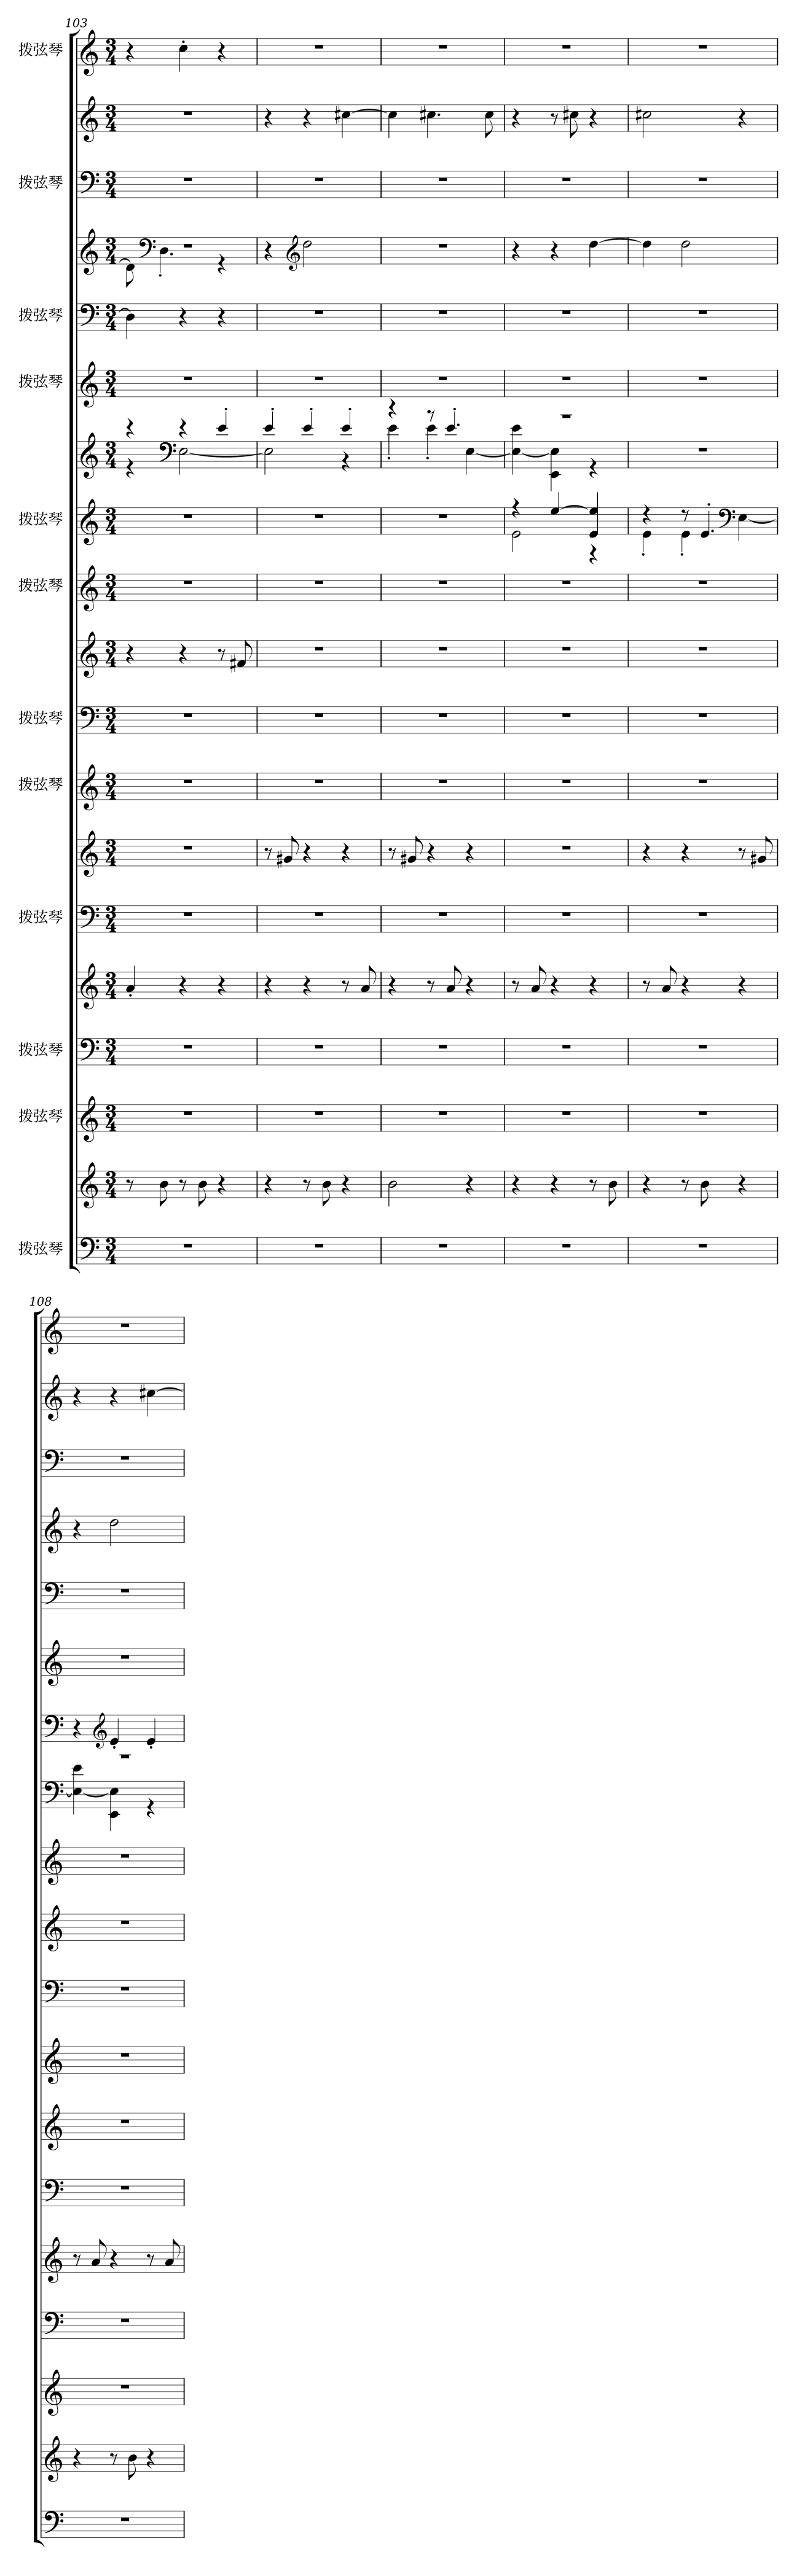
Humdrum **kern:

**kern	**kern	**kern	**kern	**kern	**kern	**kern	**kern	**kern	**kern	**kern	**kern	**kern	**kern	**kern	**kern	**kern	**kern	**kern
*part12	*part12	*part11	*part10	*part10	*part9	*part9	*part8	*part7	*part7	*part6	*part5	*part5	*part4	*part3	*part3	*part2	*part2	*part1
*staff19	*staff18	*staff17	*staff16	*staff15	*staff14	*staff13	*staff12	*staff11	*staff10	*staff9	*staff8	*staff7	*staff6	*staff5	*staff4	*staff3	*staff2	*staff1
*I"拨弦琴	*	*I"拨弦琴	*I"拨弦琴	*	*I"拨弦琴	*	*I"拨弦琴	*I"拨弦琴	*	*I"拨弦琴	*I"拨弦琴	*	*I"拨弦琴	*I"拨弦琴	*	*I"拨弦琴	*	*I"拨弦琴
*clefF4	*clefG2	*clefG2	*clefF4	*clefG2	*clefF4	*clefG2	*clefG2	*clefF4	*clefG2	*clefG2	*clefG2	*clefG2	*clefG2	*clefF4	*clefG2	*clefF4	*clefG2	*clefG2
*k[]	*k[]	*k[]	*k[]	*k[]	*k[]	*k[]	*k[]	*k[]	*k[]	*k[]	*k[]	*k[]	*k[]	*k[]	*k[]	*k[]	*k[]	*k[]
*M3/4	*M3/4	*M3/4	*M3/4	*M3/4	*M3/4	*M3/4	*M3/4	*M3/4	*M3/4	*M3/4	*M3/4	*M3/4	*M3/4	*M3/4	*M3/4	*M3/4	*M3/4	*M3/4
=103	=103	=103	=103	=103	=103	=103	=103	=103	=103	=103	=103	=103	=103	=103	=103	=103	=103	=103
*	*	*	*	*	*	*	*	*	*	*	*	*^	*	*	*^	*	*	*
2.r	8r	2.r	2.r	4a'/	2.r	2.r	2.r	2.r	4r	2.r	2.r	4r	4r	2.r	4D\]	2.r	8d\]	2.r	2.r	4r
*	*	*	*	*	*	*	*	*	*	*	*	*	*	*	*	*clefF4	*	*	*	*
.	8b\	.	.	.	.	.	.	.	.	.	.	.	.	.	.	.	4.D'\	.	.	.
*	*	*	*	*	*	*	*	*	*	*	*	*clefF4	*	*	*	*	*	*	*	*
.	8r	.	.	4r	.	.	.	.	4r	.	.	4r	[2E\	.	4r	.	.	.	.	4cc'\
.	8b\	.	.	.	.	.	.	.	.	.	.	.	.	.	.	.	.	.	.	.
.	4r	.	.	4r	.	.	.	.	8r	.	.	4e'/	.	.	4r	.	4r	.	.	4r
.	.	.	.	.	.	.	.	.	8f#X/	.	.	.	.	.	.	.	.	.	.	.
*	*	*	*	*	*	*	*	*	*	*	*	*	*	*	*	*v	*v	*	*	*
=104	=104	=104	=104	=104	=104	=104	=104	=104	=104	=104	=104	=104	=104	=104	=104	=104	=104	=104	=104
2.r	4r	2.r	2.r	4r	2.r	8r	2.r	2.r	2.r	2.r	2.r	4e'/	2E\]	2.r	2.r	4r	2.r	4r	2.r
.	.	.	.	.	.	8g#X/	.	.	.	.	.	.	.	.	.	.	.	.	.
*	*	*	*	*	*	*	*	*	*	*	*	*	*	*	*	*clefG2	*	*	*
.	8r	.	.	4r	.	4r	.	.	.	.	.	4e'/	.	.	.	2dd\	.	4r	.
.	8b\	.	.	.	.	.	.	.	.	.	.	.	.	.	.	.	.	.	.
.	4r	.	.	8r	.	4r	.	.	.	.	.	4e'/	4r	.	.	.	.	[4cc#X\	.
.	.	.	.	8a/	.	.	.	.	.	.	.	.	.	.	.	.	.	.	.
=105	=105	=105	=105	=105	=105	=105	=105	=105	=105	=105	=105	=105	=105	=105	=105	=105	=105	=105	=105
2.r	2b\	2.r	2.r	4r	2.r	8r	2.r	2.r	2.r	2.r	2.r	4r	4e'\	2.r	2.r	2.r	2.r	4cc#\]	2.r
.	.	.	.	.	.	8g#X/	.	.	.	.	.	.	.	.	.	.	.	.	.
.	.	.	.	8r	.	4r	.	.	.	.	.	8r	4e'\	.	.	.	.	4.cc#X\	.
.	.	.	.	8a/	.	.	.	.	.	.	.	4.e'/	.	.	.	.	.	.	.
.	4r	.	.	4r	.	4r	.	.	.	.	.	.	[4E\	.	.	.	.	.	.
.	.	.	.	.	.	.	.	.	.	.	.	.	.	.	.	.	.	8cc#\	.
!!LO:PB:g=z
=106	=106	=106	=106	=106	=106	=106	=106	=106	=106	=106	=106	=106	=106	=106	=106	=106	=106	=106	=106
*	*	*	*	*	*	*	*	*	*	*	*^	*	*	*	*	*	*	*	*
2.r	4r	2.r	2.r	8r	2.r	2.r	2.r	2.r	2.r	2.r	4r	2e\	2.r	4E\_ 4e\	2.r	2.r	4r	2.r	4r	2.r
.	.	.	.	8a/	.	.	.	.	.	.	.	.	.	.	.	.	.	.	.	.
.	4r	.	.	4r	.	.	.	.	.	.	[4ee/	.	.	4EE\ 4E\]	.	.	4r	.	8r	.
.	.	.	.	.	.	.	.	.	.	.	.	.	.	.	.	.	.	.	8cc#X\	.
.	8r	.	.	4r	.	.	.	.	.	.	4e/ 4ee/]	4r	.	4r	.	.	[4dd\	.	4r	.
.	8b\	.	.	.	.	.	.	.	.	.	.	.	.	.	.	.	.	.	.	.
*	*	*	*	*	*	*	*	*	*	*	*	*	*v	*v	*	*	*	*	*	*
=107	=107	=107	=107	=107	=107	=107	=107	=107	=107	=107	=107	=107	=107	=107	=107	=107	=107	=107	=107
2.r	4r	2.r	2.r	8r	2.r	4r	2.r	2.r	2.r	2.r	4r	4e'\	2.r	2.r	2.r	4dd\]	2.r	2cc#X\	2.r
.	.	.	.	8a/	.	.	.	.	.	.	.	.	.	.	.	.	.	.	.
.	8r	.	.	4r	.	4r	.	.	.	.	8r	4e'\	.	.	.	2dd\	.	.	.
.	8b\	.	.	.	.	.	.	.	.	.	4.e'/	.	.	.	.	.	.	.	.
*	*	*	*	*	*	*	*	*	*	*	*clefF4	*	*	*	*	*	*	*	*
.	4r	.	.	4r	.	8r	.	.	.	.	.	[4E\	.	.	.	.	.	4r	.
.	.	.	.	.	.	8g#X/	.	.	.	.	.	.	.	.	.	.	.	.	.
=108	=108	=108	=108	=108	=108	=108	=108	=108	=108	=108	=108	=108	=108	=108	=108	=108	=108	=108	=108
2.r	4r	2.r	2.r	8r	2.r	2.r	2.r	2.r	2.r	2.r	2.r	4E\_ 4e\	4r	2.r	2.r	4r	2.r	4r	2.r
.	.	.	.	8a/	.	.	.	.	.	.	.	.	.	.	.	.	.	.	.
*	*	*	*	*	*	*	*	*	*	*	*	*	*clefG2	*	*	*	*	*	*
.	8r	.	.	4r	.	.	.	.	.	.	.	4EE\ 4E\]	4e'/	.	.	2dd\	.	4r	.
.	8b\	.	.	.	.	.	.	.	.	.	.	.	.	.	.	.	.	.	.
.	4r	.	.	8r	.	.	.	.	.	.	.	4r	4e'/	.	.	.	.	[4cc#X\	.
.	.	.	.	8a/	.	.	.	.	.	.	.	.	.	.	.	.	.	.	.
*	*	*	*	*	*	*	*	*	*	*	*v	*v	*	*	*	*	*	*	*
=	=	=	=	=	=	=	=	=	=	=	=	=	=	=	=	=	=	=
*-	*-	*-	*-	*-	*-	*-	*-	*-	*-	*-	*-	*-	*-	*-	*-	*-	*-	*-
